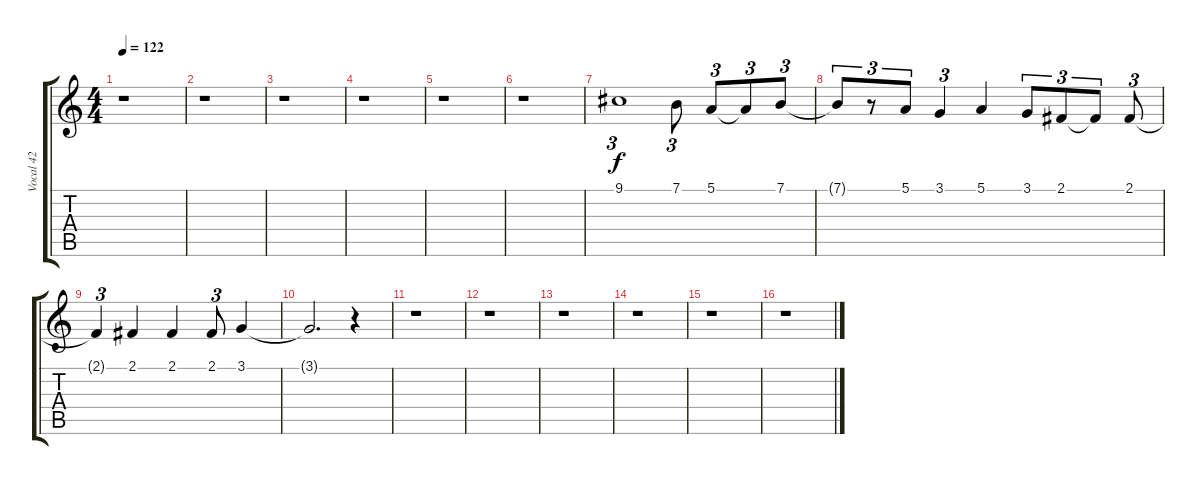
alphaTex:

\track ("Vocal 42" "Vocal 42") {instrument lead2sawtooth}
\staff {score tabs}
\tuning (E4 B3 G3 D3 A2 E2) {hide}
\ts (4 4)
\tempo 122
\clef g2
\ks c
r.1{dy f} |
r.1 |
r.1 |
r.1 |
r.1 |
r.1 |
9.1.1{tu (3 2) volume 5} 7.1.8{tu (3 2) volume 5} 5.1.8{tu (3 2)} 5.1{t}.8{tu (3 2)} 7.1.8{tu (3 2) volume 4} |
7.1{t}.8{tu (3 2)} r.8{tu (3 2)} 5.1.8{tu (3 2) volume 4} 3.1.4{tu (3 2)} 5.1.4{volume 4} 3.1.8{tu (3 2) volume 4} 2.1.8{tu (3 2)} 2.1{t}.8{tu (3 2)} 2.1.8{tu (3 2) volume 4} |
2.1{t}.4{tu (3 2)} 2.1.4{volume 4} 2.1.4{volume 4} 2.1.8{tu (3 2) volume 4} 3.1.4 |
3.1{t}.2{d} r.4 |
r.1 |
r.1 |
r.1 |
r.1 |
r.1 |
r.1
